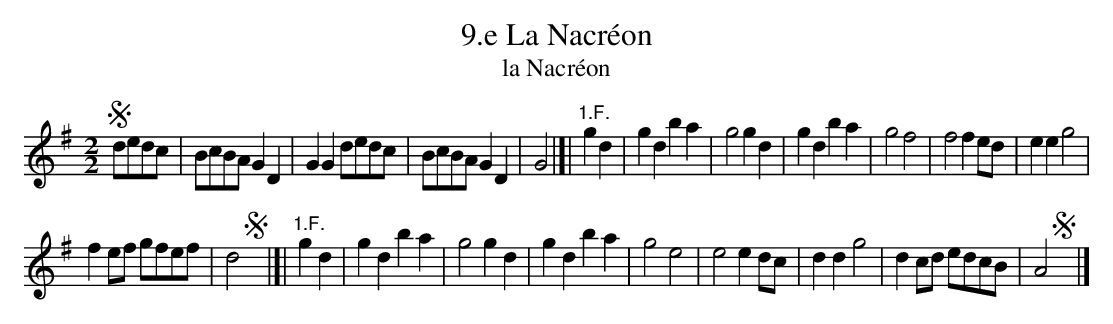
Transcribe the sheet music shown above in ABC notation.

X:1
T: 9.e La Nacr\'eon
T: la Nacr\'eon
M: 2/2
L: 1/8
K: G
!segno!dedc |\
BcBA G2D2 | G2G2 dedc |\
BcBA G2D2 | G4 |]| "1.F."g2d2 |\
g2d2 b2a2 | g4 g2d2 |\
g2d2 b2a2 | g4 f4 |\
f4 f2ed | e2e2 g4 |
f2ef gfef | d4 !segno!y |]| "1.F."g2d2 |\
g2d2 b2a2 | g4 g2d2 | g2d2 b2a2 | g4 e4 |\
e4 e2dc | d2d2 g4 |\
d2cd edcB | A4 !segno!y |]
